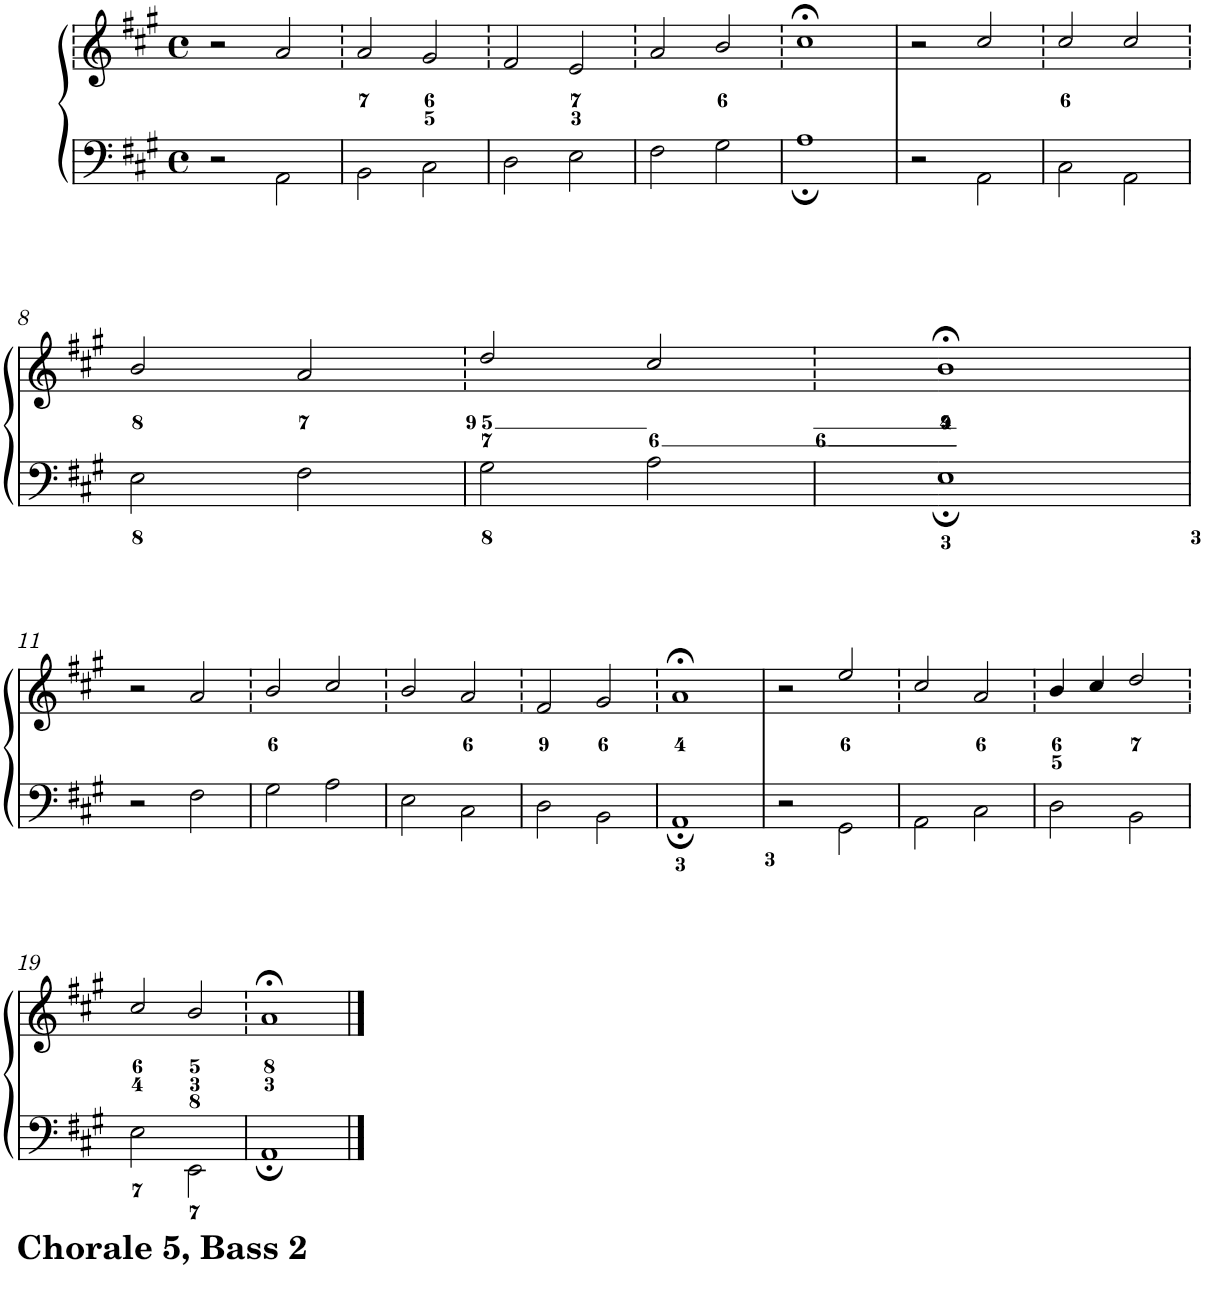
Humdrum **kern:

**kern	**kern
*part1	*part1
*staff2	*staff1
*I"Piano	*
*I'Pno.	*
*clefF4	*clefG2
*k[f#c#g#]	*k[f#c#g#]
*A:	*A:
*M4/4	*M4/4
*met(c)	*met(c)
=1	=1
2r	2r
2AA\	2a/
=2	=2
2BB\	2a/
2C#\	2g#/
=3	=3
2D\	2f#/
2E\	2e/
=4	=4
2F#\	2a/
2G#\	2b/
=5	=5
1A;	1cc#;<
=6	=6
2r	2r
2AA\	2cc#/
=7	=7
2C#\	2cc#/
2AA\	2cc#/
!!LO:LB:g=z
=8	=8
2E\	2b/
2F#\	2a/
=9	=9
2G#\	2dd/
2A\	2cc#/
=10	=10
1E;	1b;<
!!LO:LB:g=z
=11	=11
2r	2r
2F#\	2a/
=12	=12
2G#\	2b/
2A\	2cc#/
=13	=13
2E\	2b/
2C#\	2a/
=14	=14
2D\	2f#/
2BB\	2g#/
=15	=15
1AA;	1a;<
=16	=16
2r	2r
2GG#\	2ee/
=17	=17
2AA\	2cc#/
2C#\	2a/
=18	=18
2D\	4b/
.	4cc#/
2BB\	2dd/
!!LO:LB:g=z
=19	=19
2E\	2cc#/
2EE\	2b/
=20	=20
1AA;	1a;<
==	==
*-	*-
